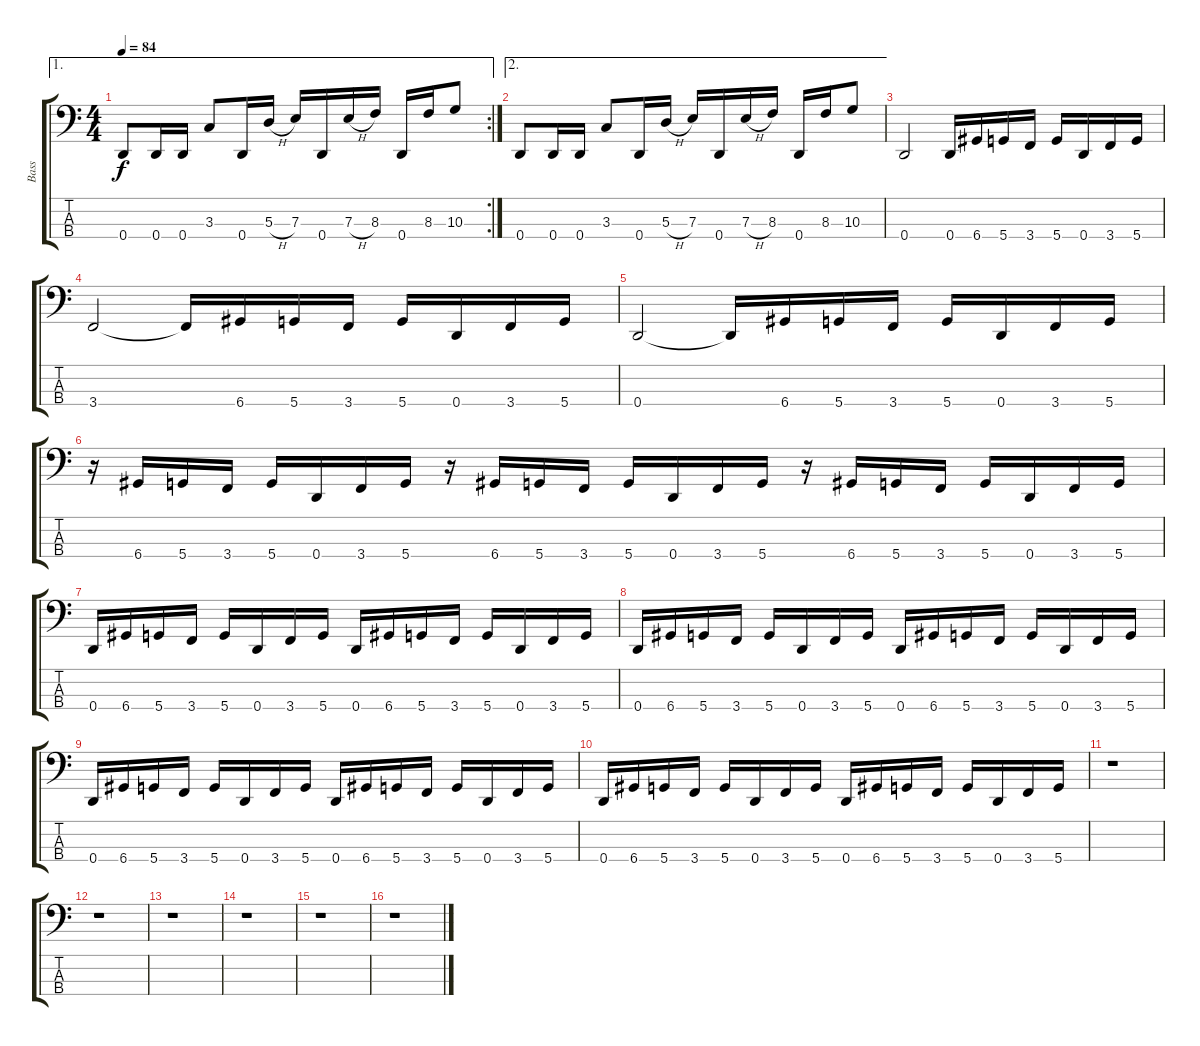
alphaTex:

\track ("Bass" "Bass") {instrument electricbassfinger}
\staff {score tabs}
\tuning (G2 D2 A1 D1) {hide}
\ae 1
\rc 2
\ts (4 4)
\tempo 84
\clef f4
\ks c
0.4.8{dy f} 0.4.16 0.4.16 3.3.8 0.4.16 5.3{h}.16 7.3.16 0.4.16 7.3{h}.16 8.3.16 0.4.16 8.3.16 10.3.8 |
\ae 2
0.4.8 0.4.16 0.4.16 3.3.8 0.4.16 5.3{h}.16 7.3.16 0.4.16 7.3{h}.16 8.3.16 0.4.16 8.3.16 10.3.8 |
0.4.2 0.4.16 6.4.16 5.4.16 3.4.16 5.4.16 0.4.16 3.4.16 5.4.16 |
3.4.2 3.4{t}.16 6.4.16 5.4.16 3.4.16 5.4.16 0.4.16 3.4.16 5.4.16 |
0.4.2 0.4{t}.16 6.4.16 5.4.16 3.4.16 5.4.16 0.4.16 3.4.16 5.4.16 |
r.16 6.4.16 5.4.16 3.4.16 5.4.16 0.4.16 3.4.16 5.4.16 r.16 6.4.16 5.4.16 3.4.16 5.4.16 0.4.16 3.4.16 5.4.16 r.16 6.4.16 5.4.16 3.4.16 5.4.16 0.4.16 3.4.16 5.4.16 |
0.4.16 6.4.16 5.4.16 3.4.16 5.4.16 0.4.16 3.4.16 5.4.16 0.4.16 6.4.16 5.4.16 3.4.16 5.4.16 0.4.16 3.4.16 5.4.16 |
0.4.16 6.4.16 5.4.16 3.4.16 5.4.16 0.4.16 3.4.16 5.4.16 0.4.16 6.4.16 5.4.16 3.4.16 5.4.16 0.4.16 3.4.16 5.4.16 |
0.4.16 6.4.16 5.4.16 3.4.16 5.4.16 0.4.16 3.4.16 5.4.16 0.4.16 6.4.16 5.4.16 3.4.16 5.4.16 0.4.16 3.4.16 5.4.16 |
0.4.16 6.4.16 5.4.16 3.4.16 5.4.16 0.4.16 3.4.16 5.4.16 0.4.16 6.4.16 5.4.16 3.4.16 5.4.16 0.4.16 3.4.16 5.4.16 |
r.1 |
r.1 |
r.1 |
r.1 |
r.1 |
r.1
